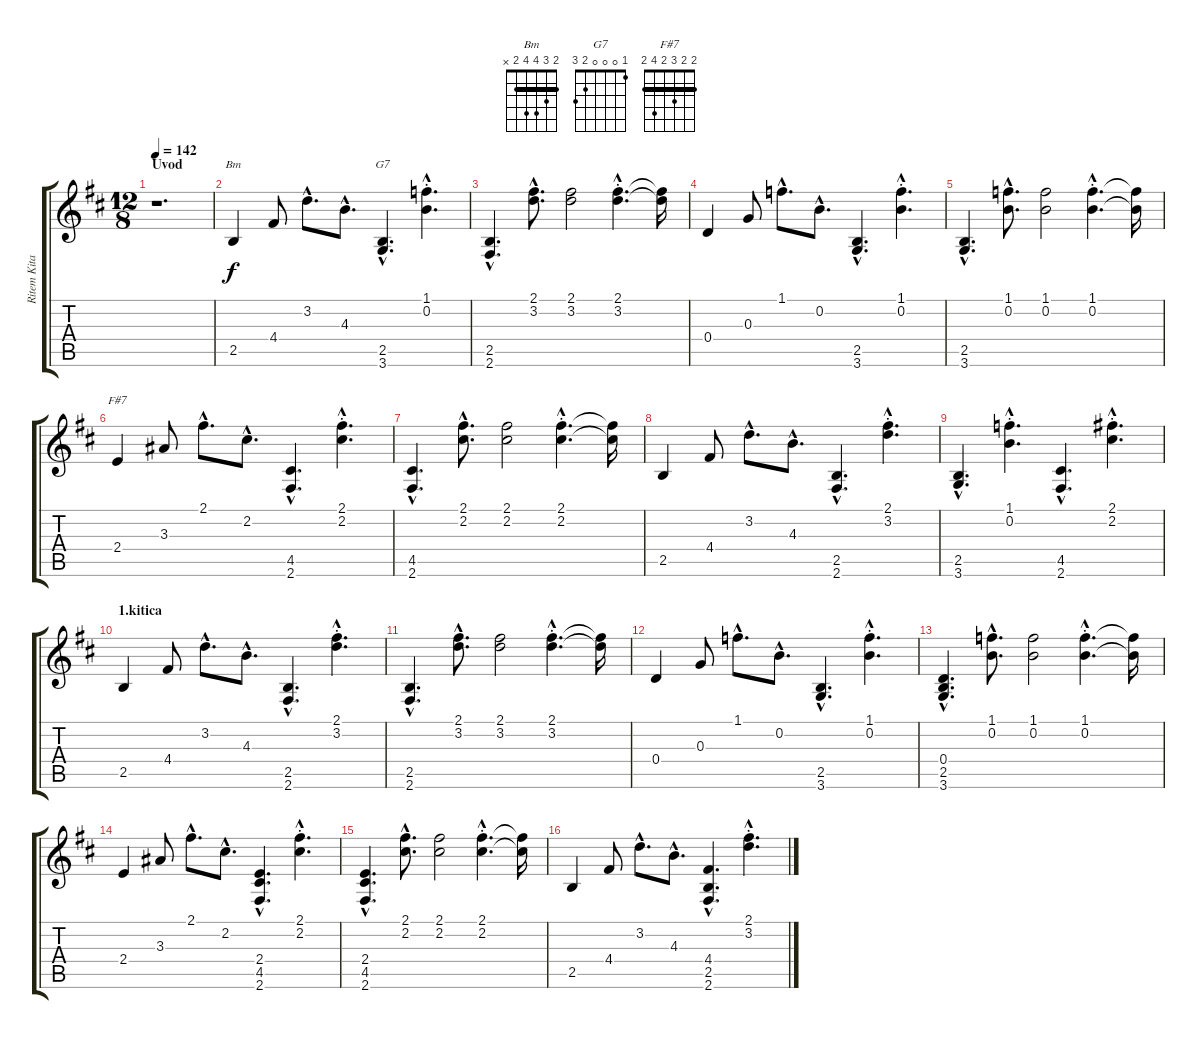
\track ("Ritem Kitara" "Ritem Kita") {instrument acousticguitarnylon}
\staff {score tabs}
\tuning (E4 B3 G3 D3 A2 E2) {hide}
\chord ("Bm" 2 3 4 4 2 x) {barre 2}
\chord ("G7" 1 0 0 0 2 3)
\chord ("F#7" 2 2 3 2 4 2) {barre 2}
\ts (12 8)
\section ("" "Uvod")
\tempo 142
\clef g2
\ks d
r.1{d dy f instrument acousticguitarnylon} |
2.5.4{ch "Bm"} 4.4.8 3.2{hac}.8{d} 4.3{hac}.8{d} (2.5{hac} 3.6{hac}).4{d ch "G7"} (1.1{hac st} 0.2{hac st}).4{d} |
(2.5{hac} 2.6{hac}).4{d} (2.1{hac} 3.2{hac}).8{d} (2.1 3.2).2 (2.1{hac st} 3.2{hac st}).4{d} (2.1{t} 3.2{t}).16 |
0.4.4 0.3.8 1.1{hac}.8{d} 0.2{hac}.8{d} (2.5{hac} 3.6{hac}).4{d} (1.1{hac st} 0.2{hac st}).4{d} |
(2.5{hac} 3.6{hac}).4{d} (1.1{hac} 0.2{hac}).8{d} (1.1 0.2).2 (1.1{hac st} 0.2{hac st}).4{d} (1.1{t} 0.2{t}).16 |
2.4.4{ch "F#7"} 3.3.8 2.1{hac}.8{d} 2.2{hac}.8{d} (4.5{hac} 2.6{hac}).4{d} (2.1{hac st} 2.2{hac st}).4{d} |
(4.5{hac} 2.6{hac}).4{d} (2.1{hac} 2.2{hac}).8{d} (2.1 2.2).2 (2.1{hac st} 2.2{hac st}).4{d} (2.1{t} 2.2{t}).16 |
2.5.4 4.4.8 3.2{hac}.8{d} 4.3{hac}.8{d} (2.5{hac} 2.6{hac}).4{d} (2.1{hac st} 3.2{hac st}).4{d} |
(2.5{hac} 3.6{hac}).4{d} (1.1{hac st} 0.2{hac st}).4{d} (4.5{hac} 2.6{hac}).4{d} (2.1{hac st} 2.2{hac st}).4{d} |
\section ("" "1.kitica")
2.5.4 4.4.8 3.2{hac}.8{d} 4.3{hac}.8{d} (2.5{hac} 2.6{hac}).4{d} (2.1{hac st} 3.2{hac st}).4{d} |
(2.5{hac} 2.6{hac}).4{d} (2.1{hac} 3.2{hac}).8{d} (2.1 3.2).2 (2.1{hac st} 3.2{hac st}).4{d} (2.1{t} 3.2{t}).16 |
0.4.4 0.3.8 1.1{hac}.8{d} 0.2{hac}.8{d} (2.5{hac} 3.6{hac}).4{d} (1.1{hac st} 0.2{hac st}).4{d} |
(0.4{hac} 2.5{hac} 3.6{hac}).4{d} (1.1{hac} 0.2{hac}).8{d} (1.1 0.2).2 (1.1{hac st} 0.2{hac st}).4{d} (1.1{t} 0.2{t}).16 |
2.4.4 3.3.8 2.1{hac}.8{d} 2.2{hac}.8{d} (2.4{hac} 4.5{hac} 2.6{hac}).4{d} (2.1{hac st} 2.2{hac st}).4{d} |
(2.4{hac} 4.5{hac} 2.6{hac}).4{d} (2.1{hac} 2.2{hac}).8{d} (2.1 2.2).2 (2.1{hac st} 2.2{hac st}).4{d} (2.1{t} 2.2{t}).16 |
2.5.4 4.4.8 3.2{hac}.8{d} 4.3{hac}.8{d} (4.4{hac} 2.5{hac} 2.6{hac}).4{d} (2.1{hac st} 3.2{hac st}).4{d}
